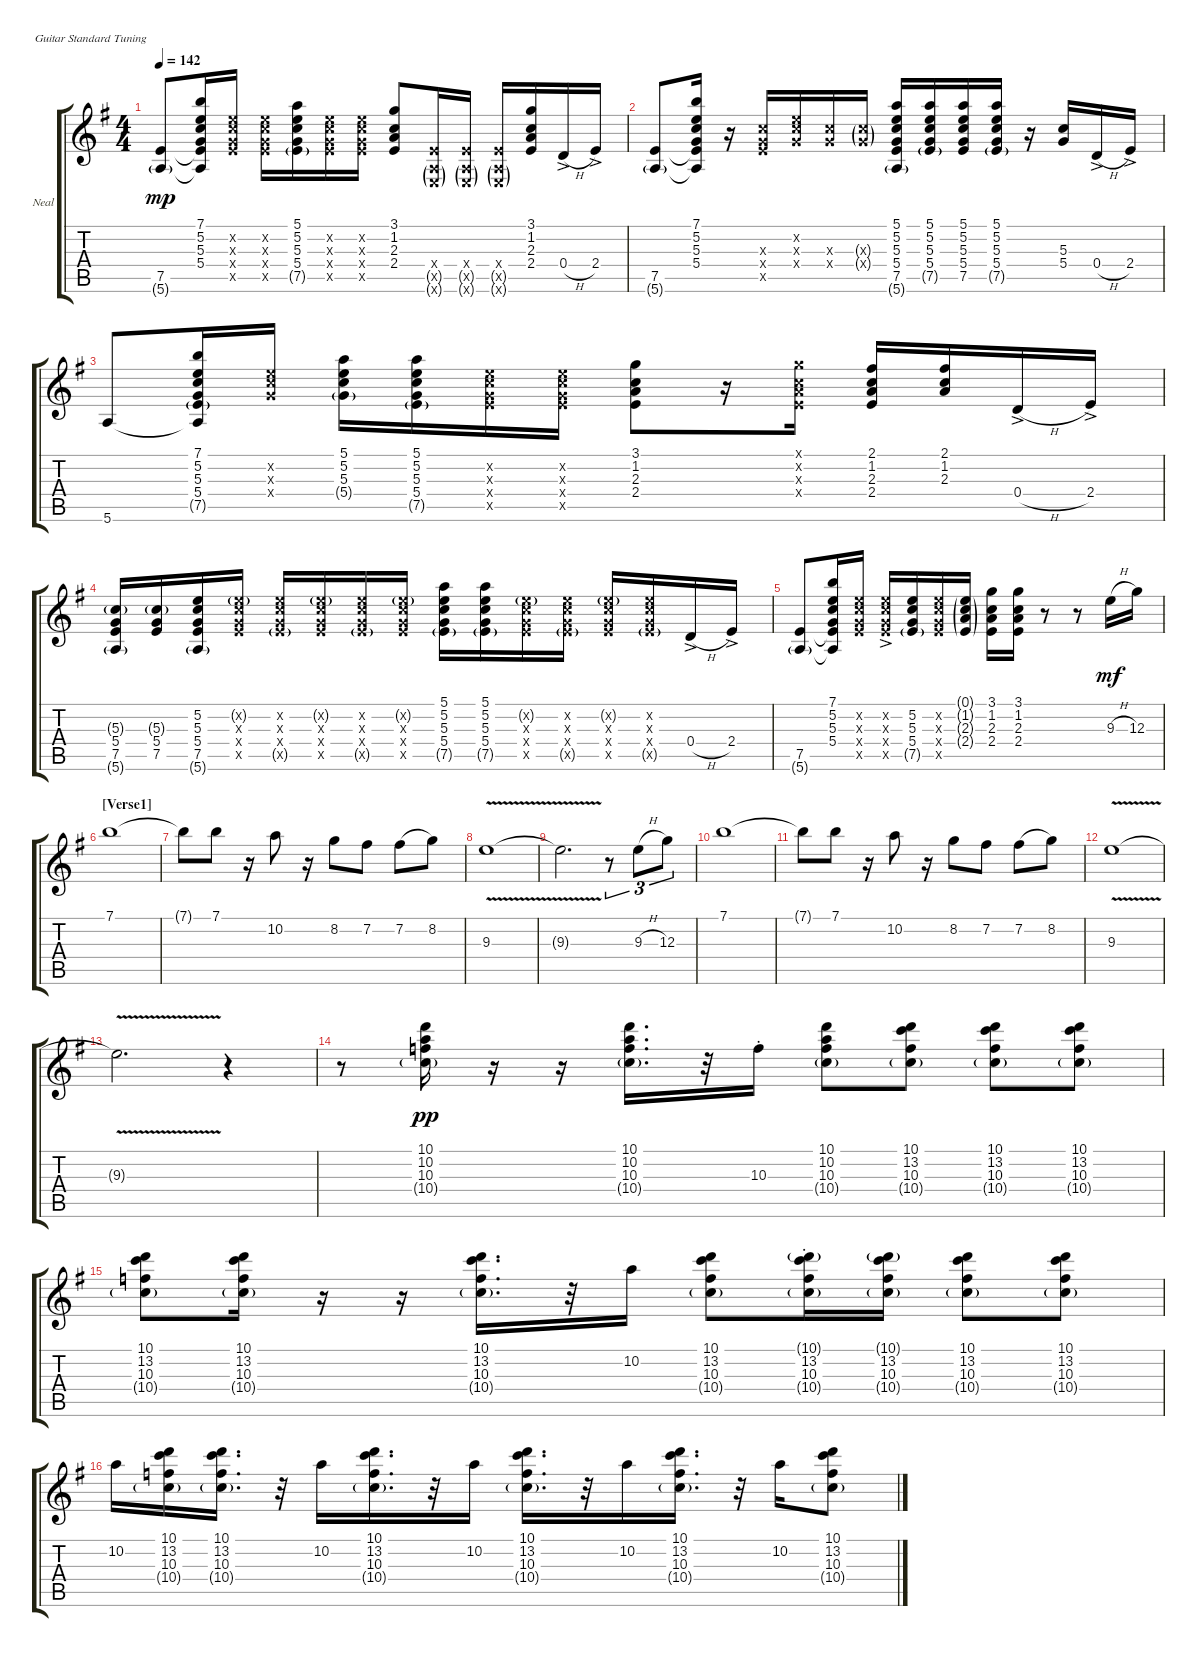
\bracketExtendMode groupsimilarinstruments
\firstSystemTrackNameOrientation horizontal
\otherSystemsTrackNameOrientation horizontal
\track ("Guitar - Neal Schon" "Neal") {instrument electricguitarclean}
\staff {score tabs}
\tuning (E4 B3 G3 D3 A2 E2)
\ts (4 4)
\tempo 142
\clef g2
\ks eminor
(7.5 5.6{g}).8{dy mp} (5.4 5.3 7.1 5.2 7.5{t} 5.6{t}).16 (5.4{x} 5.3{x} 5.2{x} 7.5{x}).16 (5.4{x} 5.3{x} 5.2{x} 7.5{x}).16 (5.4 5.3 5.1 5.2 7.5{g}).16 (5.4{x} 5.3{x} 5.2{x} 7.5{x}).16 (5.4{x} 5.3{x} 5.2{x} 7.5{x}).16 (3.1 1.2 2.3 2.4).8 (2.4{x} 0.5{g x} 0.6{g x}).16 (2.4{x} 0.5{g x} 0.6{g x}).16 (2.4{x} 0.5{g x} 0.6{g x}).16 (3.1 1.2 2.3 2.4).16 0.4{h ac}.16 2.4{ac}.16 |
(7.5 5.6{g}).8 (5.4 5.3 7.1 5.2 7.5{t} 5.6{t}).16 r.16 (5.4{x} 5.3{x} 7.5{x}).16 (5.4{x} 5.3{x} 5.2{x}).16 (5.4{x} 5.3{x}).16 (5.4{g x} 5.3{g x}).16 (5.4 5.3 5.1 5.2 7.5 5.6{g}).16 (5.4 5.3 5.1 5.2 7.5{g}).16 (5.4 5.3 5.1 5.2 7.5).16 (5.4 5.3 5.1 5.2 7.5{g}).16 r.16 (5.4 5.3).16 0.4{h ac}.16 2.4{ac}.16 |
5.6.8 (5.4 5.3 7.1 5.2 7.5{g} 5.6{t}).16 (5.2{x} 5.3{x} 5.4{x}).16 (5.4{g} 5.3 5.1 5.2).16 (5.4 5.3 5.1 5.2 7.5{g}).16 (5.4{x} 5.3{x} 5.2{x} 7.5{x}).16 (5.4{x} 5.3{x} 5.2{x} 7.5{x}).16 (3.1 1.2 2.3 2.4).8 r.16 (3.1{x} 1.2{x} 2.3{x} 2.4{x}).16 (2.1 1.2 2.3 2.4).16 (2.1 1.2 2.3).16 0.4{h ac}.16 2.4{ac}.16 |
(7.5 5.6{g} 5.3{g} 5.4).16 (7.5 5.3{g} 5.4).16 (5.4 5.3 5.2 7.5 5.6{g}).16 (5.4{x} 5.3{x} 5.2{g x} 7.5{x}).16 (5.4{x} 5.3{x} 5.2{x} 7.5{g x}).16 (5.4{x} 5.3{x} 5.2{g x} 7.5{x}).16 (5.4{x} 5.3{x} 5.2{x} 7.5{g x}).16 (5.4{x} 5.3{x} 5.2{g x} 7.5{x}).16 (5.4 5.3 5.1 5.2 7.5{g}).16 (5.4 5.3 5.1 5.2 7.5{g}).16 (5.4{x} 5.3{x} 5.2{g x} 7.5{x}).16 (5.4{x} 5.3{x} 5.2{x} 7.5{g x}).16 (5.4{x} 5.3{x} 5.2{g x} 7.5{x}).16 (5.4{x} 5.3{x} 5.2{x} 7.5{g x}).16 0.4{h ac}.16 2.4{ac}.16 |
(7.5 5.6{g}).8 (5.4 5.3 7.1 5.2 7.5{t} 5.6{t}).16 (5.4{x} 5.3{x} 5.2{x} 7.5{x}).16 (5.4{ac x} 5.3{ac x} 5.2{ac x} 7.5{x}).16 (5.4 5.3 5.2 7.5{g}).16 (5.4{x} 5.3{x} 5.2{x} 7.5{x}).16 (2.3{g} 1.2{g} 0.1{g} 2.4{g}).16 (3.1 1.2 2.3 2.4).16 (3.1 1.2 2.3 2.4).16 r.8 r.8 9.3{h}.16{dy mf} 12.3.16 |
\section ("" "[Verse1] ")
7.1.1 |
7.1{t}.8 7.1.8 r.16 10.2.8 r.16 8.2.8 7.2.8 7.2.8{legatoorigin} 8.2.8 |
9.3{v}.1 |
9.3{v t}.2{d} r.8{tu (3 2)} 9.3{h}.8{tu (3 2)} 12.3.8{tu (3 2)} |
7.1.1 |
7.1{t}.8 7.1.8 r.16 10.2.8 r.16 8.2.8 7.2.8 7.2.8{legatoorigin} 8.2.8 |
9.3{v}.1 |
9.3{v t}.2{d} r.4 |
r.8 (10.1 10.2 10.3 10.4{g}).16{dy pp} r.16 r.16 (10.1 10.2 10.3 10.4{g}).16{d} r.32 10.3{st}.16 (10.1 10.2 10.3 10.4{g}).8 (10.1 13.2 10.3 10.4{g}).8 (10.1 13.2 10.3 10.4{g}).8 (10.1 13.2 10.3 10.4{g}).8 |
(13.2 10.3 10.4{g} 10.1).8 (13.2 10.3 10.4{g} 10.1).16 r.16 r.16 (13.2 10.3 10.4{g} 10.1).16{d} r.32 10.2.16 (13.2 10.3 10.4{g} 10.1).8 (13.2{st} 10.3 10.4{g} 10.1{g}).16 (13.2 10.3 10.4{g} 10.1{g}).16 (13.2 10.3 10.4{g} 10.1).8 (13.2 10.3 10.4{g} 10.1).8 |
10.2.16 (13.2 10.3 10.4{g} 10.1).16 (13.2 10.3 10.4{g} 10.1).16{d} r.32 10.2.16 (13.2 10.3 10.4{g} 10.1).16{d} r.32 10.2.16 (13.2 10.3 10.4{g} 10.1).16{d} r.32 10.2.16 (13.2 10.3 10.4{g} 10.1).16{d} r.32 10.2.16 (13.2 10.3 10.4{g} 10.1).8
